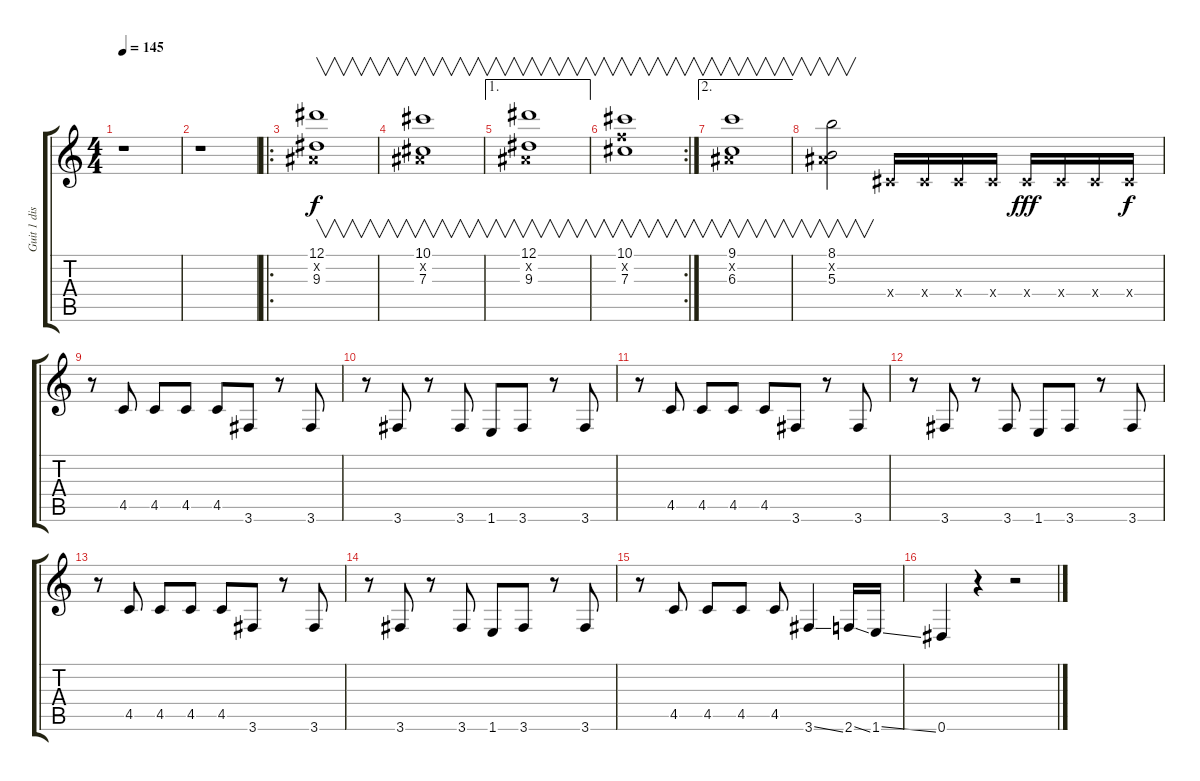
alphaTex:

\track ("Guit 1 dist." "Guit 1 dis") {instrument distortionguitar}
\staff {score tabs}
\tuning (Eb4 Bb3 Gb3 Db3 Ab2 Eb2) {hide}
\ts (4 4)
\tempo 145
\clef g2
\ks c
r.1{dy f instrument distortionguitar} |
r.1 |
\ro
(12.1 0.2{x} 9.3).1{v instrument synthstrings2} |
(10.1 0.2{x} 7.3).1{v} |
\ae 1
(12.1 0.2{x} 9.3).1{v} |
\rc 2
(10.1 7.2{x} 7.3).1{v} |
\ae 2
(9.1 0.2{x} 6.3).1{v} |
(8.1 0.2{x} 5.3).2{v} 0.4{x}.16{instrument guitarfretnoise} 0.4{x}.16 0.4{x}.16 0.4{x}.16 0.4{x}.16{dy fff} 0.4{x}.16 0.4{x}.16 0.4{x}.16{dy f} |
r.8 4.5.8{instrument distortionguitar} 4.5.8 4.5.8 4.5.8 3.6.8 r.8 3.6.8 |
r.8 3.6.8 r.8 3.6.8 1.6.8 3.6.8 r.8 3.6.8 |
r.8 4.5.8 4.5.8 4.5.8 4.5.8 3.6.8 r.8 3.6.8 |
r.8 3.6.8 r.8 3.6.8 1.6.8 3.6.8 r.8 3.6.8 |
r.8 4.5.8 4.5.8 4.5.8 4.5.8 3.6.8 r.8 3.6.8 |
r.8 3.6.8 r.8 3.6.8 1.6.8 3.6.8 r.8 3.6.8 |
r.8 4.5.8 4.5.8 4.5.8 4.5.8 3.6{ss}.4 2.6{ss}.16 1.6{ss}.16 |
0.6.4 r.4 r.2
